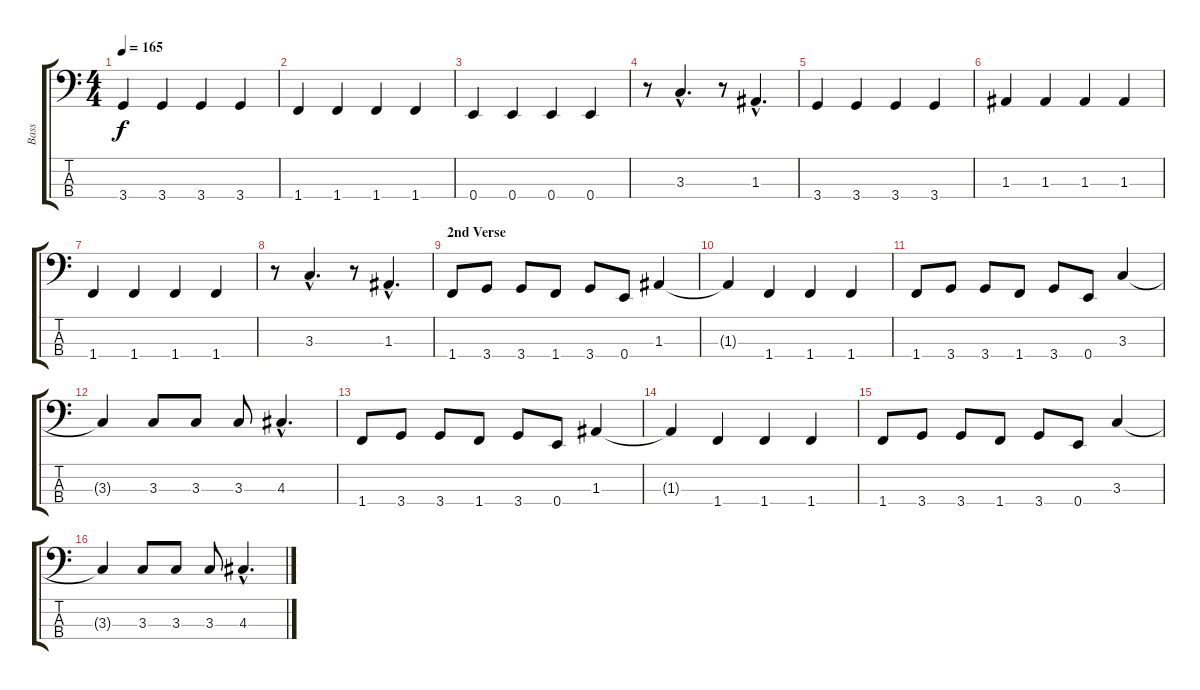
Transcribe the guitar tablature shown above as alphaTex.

\track ("Bass" "Bass") {instrument electricbassfinger}
\staff {score tabs}
\tuning (G2 D2 A1 E1) {hide}
\ts (4 4)
\tempo 165
\clef f4
\ks c
3.4.4{dy f} 3.4.4 3.4.4 3.4.4 |
1.4.4 1.4.4 1.4.4 1.4.4 |
0.4.4 0.4.4 0.4.4 0.4.4 |
r.8 3.3{hac}.4{d} r.8 1.3{hac}.4{d} |
3.4.4 3.4.4 3.4.4 3.4.4 |
1.3.4 1.3.4 1.3.4 1.3.4 |
1.4.4 1.4.4 1.4.4 1.4.4 |
r.8 3.3{hac}.4{d} r.8 1.3{hac}.4{d} |
\section ("" "2nd Verse")
1.4.8 3.4.8 3.4.8 1.4.8 3.4.8 0.4.8 1.3.4 |
1.3{t}.4 1.4.4 1.4.4 1.4.4 |
1.4.8 3.4.8 3.4.8 1.4.8 3.4.8 0.4.8 3.3.4 |
3.3{t}.4 3.3.8 3.3.8 3.3.8 4.3{hac}.4{d} |
1.4.8 3.4.8 3.4.8 1.4.8 3.4.8 0.4.8 1.3.4 |
1.3{t}.4 1.4.4 1.4.4 1.4.4 |
1.4.8 3.4.8 3.4.8 1.4.8 3.4.8 0.4.8 3.3.4 |
3.3{t}.4 3.3.8 3.3.8 3.3.8 4.3{hac}.4{d}
